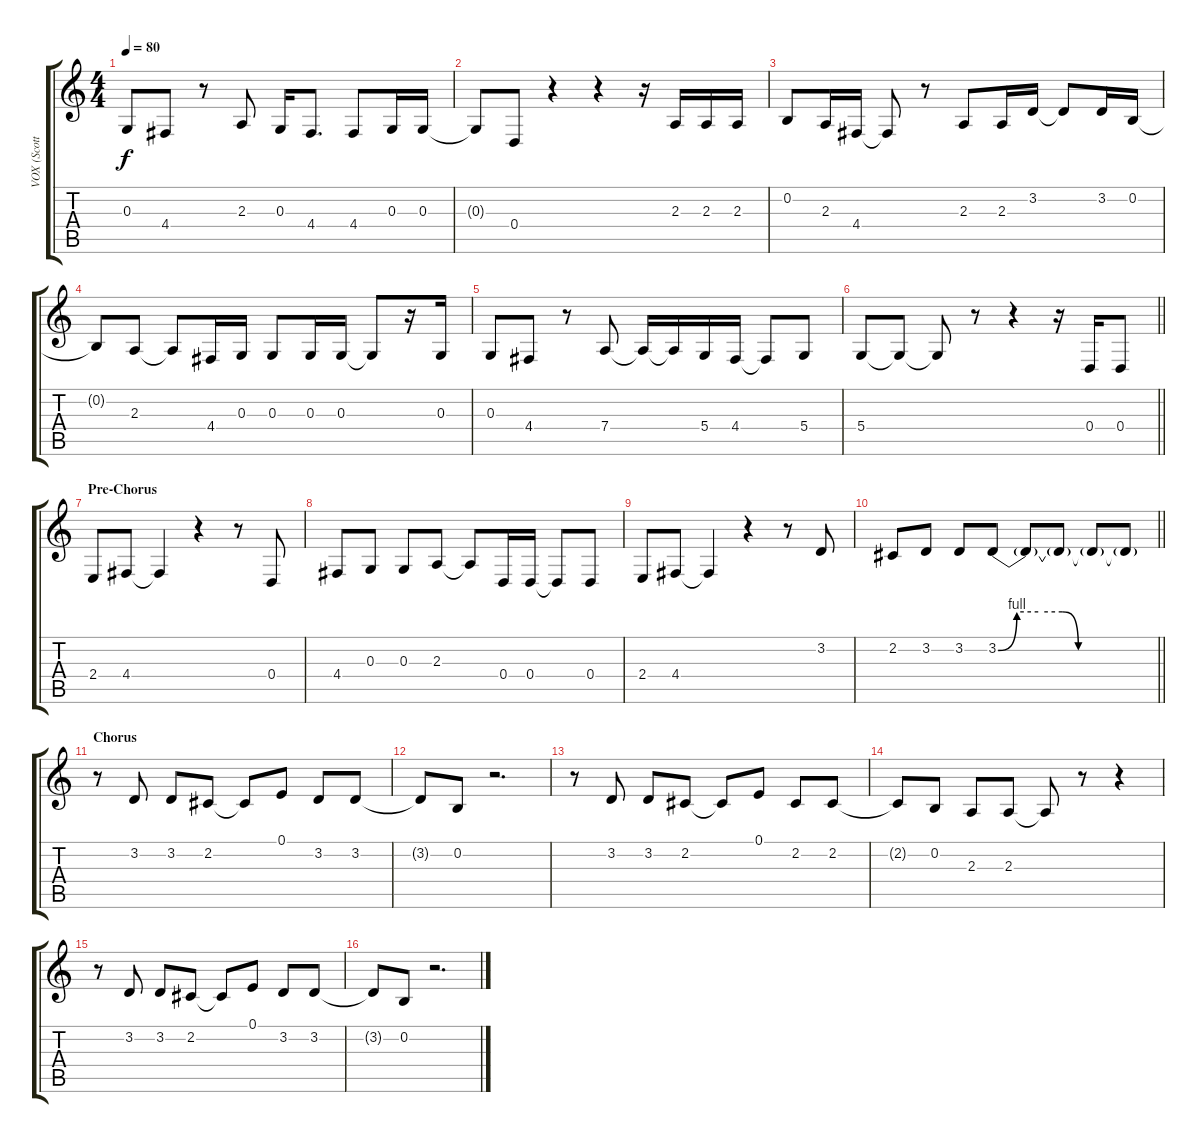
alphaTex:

\track ("VOX (Scott Stapp)" "VOX (Scott") {instrument tenorsax}
\staff {score tabs}
\tuning (E4 B3 G3 D3 A2 D2) {hide}
\ts (4 4)
\tempo 80
\clef g2
\ks c
0.3.8{dy f} 4.4.8 r.8 2.3.8 0.3.16 4.4.8{d} 4.4.8 0.3.16 0.3.16 |
0.3{t}.8 0.4.8 r.4 r.4 r.16 2.3.16 2.3.16 2.3.16 |
0.2.8 2.3.16 4.4.16 4.4{t}.8 r.8 2.3.8 2.3.16 3.2.16 3.2{t}.8 3.2.16 0.2.16 |
0.2{t}.8 2.3.8 2.3{t}.8 4.4.16 0.3.16 0.3.8 0.3.16 0.3.16 0.3{t}.8 r.16 0.3.16 |
0.3.8 4.4.8 r.8 7.4.8 7.4{t}.16 7.4{t}.16 5.4.16 4.4.16 4.4{t}.8 5.4.8 |
\barLineRight lightlight
5.4.8 5.4{t}.8 5.4{t}.8 r.8 r.4 r.16 0.4.16 0.4.8 |
\section ("" "Pre-Chorus")
2.4.8 4.4.8 4.4{t}.4 r.4 r.8 0.4.8 |
4.4.8 0.3.8 0.3.8 2.3.8 2.3{t}.8 0.4.16 0.4.16 0.4{t}.8 0.4.8 |
2.4.8 4.4.8 4.4{t}.4 r.4 r.8 3.2.8 |
\barLineRight lightlight
2.2.8 3.2.8 3.2.8 3.2{be (custom 0 0 7 4 15 4 24 4 30 0 45 0 60 0)}.8 3.2{t}.8 3.2{t}.8 3.2{t}.8 3.2{t}.8 |
\section ("" "Chorus")
r.8 3.2.8 3.2.8 2.2.8 2.2{t}.8 0.1.8 3.2.8 3.2.8 |
3.2{t}.8 0.2.8 r.2{d} |
r.8 3.2.8 3.2.8 2.2.8 2.2{t}.8 0.1.8 2.2.8 2.2.8 |
2.2{t}.8 0.2.8 2.3.8 2.3.8 2.3{t}.8 r.8 r.4 |
r.8 3.2.8 3.2.8 2.2.8 2.2{t}.8 0.1.8 3.2.8 3.2.8 |
3.2{t}.8 0.2.8 r.2{d}
